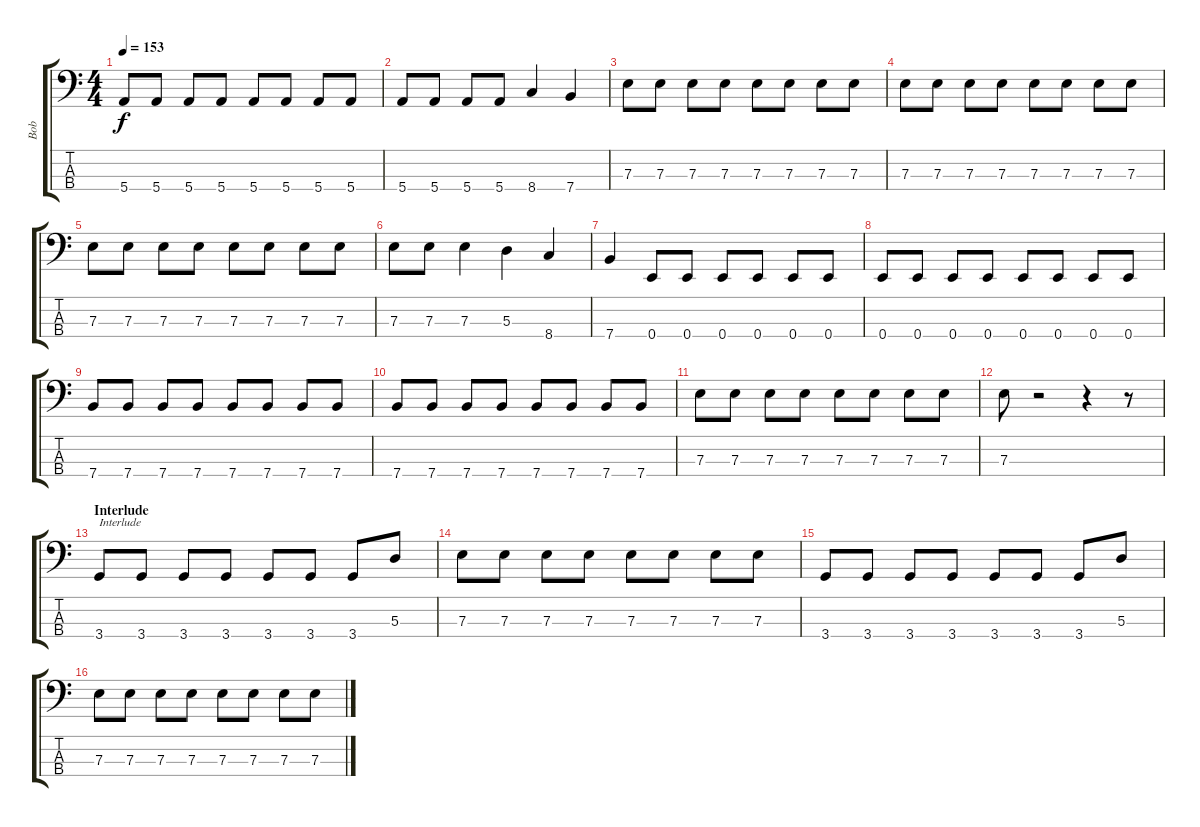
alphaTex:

\track ("Bob" "Bob") {instrument electricbasspick}
\staff {score tabs}
\tuning (G2 D2 A1 E1) {hide}
\ts (4 4)
\tempo 153
\clef f4
\ks c
5.4.8{dy f} 5.4.8 5.4.8 5.4.8 5.4.8 5.4.8 5.4.8 5.4.8 |
5.4.8 5.4.8 5.4.8 5.4.8 8.4.4 7.4.4 |
7.3.8 7.3.8 7.3.8 7.3.8 7.3.8 7.3.8 7.3.8 7.3.8 |
7.3.8 7.3.8 7.3.8 7.3.8 7.3.8 7.3.8 7.3.8 7.3.8 |
7.3.8 7.3.8 7.3.8 7.3.8 7.3.8 7.3.8 7.3.8 7.3.8 |
7.3.8 7.3.8 7.3.4 5.3.4 8.4.4 |
7.4.4 0.4.8 0.4.8 0.4.8 0.4.8 0.4.8 0.4.8 |
0.4.8 0.4.8 0.4.8 0.4.8 0.4.8 0.4.8 0.4.8 0.4.8 |
7.4.8 7.4.8 7.4.8 7.4.8 7.4.8 7.4.8 7.4.8 7.4.8 |
7.4.8 7.4.8 7.4.8 7.4.8 7.4.8 7.4.8 7.4.8 7.4.8 |
7.3.8 7.3.8 7.3.8 7.3.8 7.3.8 7.3.8 7.3.8 7.3.8 |
7.3.8 r.2 r.4 r.8 |
\section ("" "Interlude")
3.4.8{txt "Interlude"} 3.4.8 3.4.8 3.4.8 3.4.8 3.4.8 3.4.8 5.3.8 |
7.3.8 7.3.8 7.3.8 7.3.8 7.3.8 7.3.8 7.3.8 7.3.8 |
3.4.8 3.4.8 3.4.8 3.4.8 3.4.8 3.4.8 3.4.8 5.3.8 |
7.3.8 7.3.8 7.3.8 7.3.8 7.3.8 7.3.8 7.3.8 7.3.8
